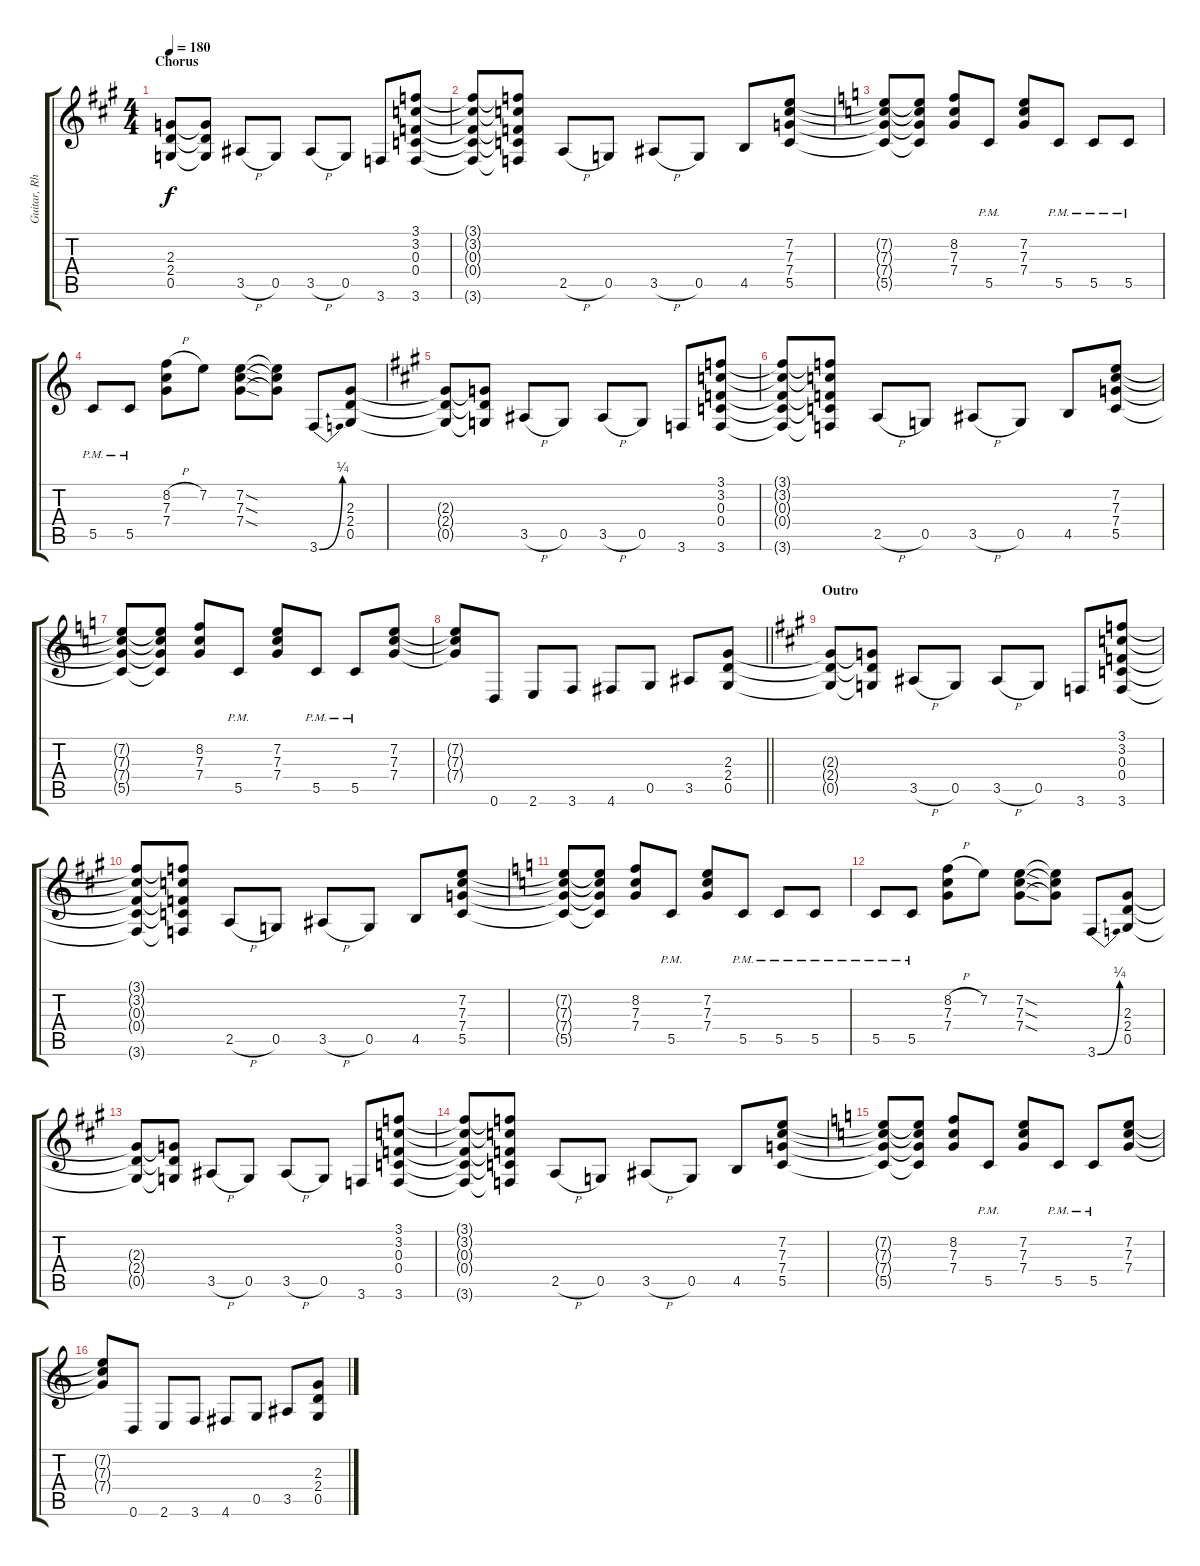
\track ("Guitar, Rhythm Std-D" "Guitar, Rh") {instrument overdrivenguitar}
\staff {score tabs}
\tuning (D4 A3 F3 C3 G2 D2) {hide}
\ts (4 4)
\section ("" "Chorus")
\tempo 180
\clef g2
\ks a
(2.3{t} 2.4{t} 0.5{t}).8{dy f} (2.3{t} 2.4{t} 0.5{t}).8 3.5{h}.8 0.5.8 3.5{h}.8 0.5.8 3.6.8 (3.1 3.2 0.3 0.4 3.6).8 |
(3.1{t} 3.2{t} 0.3{t} 0.4{t} 3.6{t}).8 (3.1{t} 3.2{t} 0.3{t} 0.4{t} 3.6{t}).8 2.5{h}.8 0.5.8 3.5{h}.8 0.5.8 4.5.8 (7.2 7.3 7.4 5.5).8 |
\ks c
(7.2{t} 7.3{t} 7.4{t} 5.5{t}).8 (7.2{t} 7.3{t} 7.4{t} 5.5{t}).8 (8.2 7.3 7.4).8 5.5{pm}.8 (7.2 7.3 7.4).8 5.5{pm}.8 5.5{pm}.8 5.5{pm}.8 |
5.5{pm}.8 5.5{pm}.8 (8.2{h} 7.3 7.4).8 7.2.8 (7.2{sod} 7.3{sod} 7.4{sod}).8 (7.2{t} 7.3{t} 7.4{t}).8 3.6{be (bend 0 0 60 1)}.8 (2.3 2.4 0.5).8 |
\ks a
(2.3{t} 2.4{t} 0.5{t}).8 (2.3{t} 2.4{t} 0.5{t}).8 3.5{h}.8 0.5.8 3.5{h}.8 0.5.8 3.6.8 (3.1 3.2 0.3 0.4 3.6).8 |
(3.1{t} 3.2{t} 0.3{t} 0.4{t} 3.6{t}).8 (3.1{t} 3.2{t} 0.3{t} 0.4{t} 3.6{t}).8 2.5{h}.8 0.5.8 3.5{h}.8 0.5.8 4.5.8 (7.2 7.3 7.4 5.5).8 |
\ks c
(7.2{t} 7.3{t} 7.4{t} 5.5{t}).8 (7.2{t} 7.3{t} 7.4{t} 5.5{t}).8 (8.2 7.3 7.4).8 5.5{pm}.8 (7.2 7.3 7.4).8 5.5{pm}.8 5.5{pm}.8 (7.2 7.3 7.4).8 |
\barLineRight lightlight
(7.2{t} 7.3{t} 7.4{t}).8 0.6.8 2.6.8 3.6.8 4.6.8 0.5.8 3.5.8 (2.3 2.4 0.5).8 |
\section ("" "Outro")
\ks a
(2.3{t} 2.4{t} 0.5{t}).8 (2.3{t} 2.4{t} 0.5{t}).8 3.5{h}.8 0.5.8 3.5{h}.8 0.5.8 3.6.8 (3.1 3.2 0.3 0.4 3.6).8 |
(3.1{t} 3.2{t} 0.3{t} 0.4{t} 3.6{t}).8 (3.1{t} 3.2{t} 0.3{t} 0.4{t} 3.6{t}).8 2.5{h}.8 0.5.8 3.5{h}.8 0.5.8 4.5.8 (7.2 7.3 7.4 5.5).8 |
\ks c
(7.2{t} 7.3{t} 7.4{t} 5.5{t}).8 (7.2{t} 7.3{t} 7.4{t} 5.5{t}).8 (8.2 7.3 7.4).8 5.5{pm}.8 (7.2 7.3 7.4).8 5.5{pm}.8 5.5{pm}.8 5.5{pm}.8 |
5.5{pm}.8 5.5{pm}.8 (8.2{h} 7.3 7.4).8 7.2.8 (7.2{sod} 7.3{sod} 7.4{sod}).8 (7.2{t} 7.3{t} 7.4{t}).8 3.6{be (bend 0 0 60 1)}.8 (2.3 2.4 0.5).8 |
\ks a
(2.3{t} 2.4{t} 0.5{t}).8 (2.3{t} 2.4{t} 0.5{t}).8 3.5{h}.8 0.5.8 3.5{h}.8 0.5.8 3.6.8 (3.1 3.2 0.3 0.4 3.6).8 |
(3.1{t} 3.2{t} 0.3{t} 0.4{t} 3.6{t}).8 (3.1{t} 3.2{t} 0.3{t} 0.4{t} 3.6{t}).8 2.5{h}.8 0.5.8 3.5{h}.8 0.5.8 4.5.8 (7.2 7.3 7.4 5.5).8 |
\ks c
(7.2{t} 7.3{t} 7.4{t} 5.5{t}).8 (7.2{t} 7.3{t} 7.4{t} 5.5{t}).8 (8.2 7.3 7.4).8 5.5{pm}.8 (7.2 7.3 7.4).8 5.5{pm}.8 5.5{pm}.8 (7.2 7.3 7.4).8 |
(7.2{t} 7.3{t} 7.4{t}).8 0.6.8 2.6.8 3.6.8 4.6.8 0.5.8 3.5.8 (2.3 2.4 0.5).8
